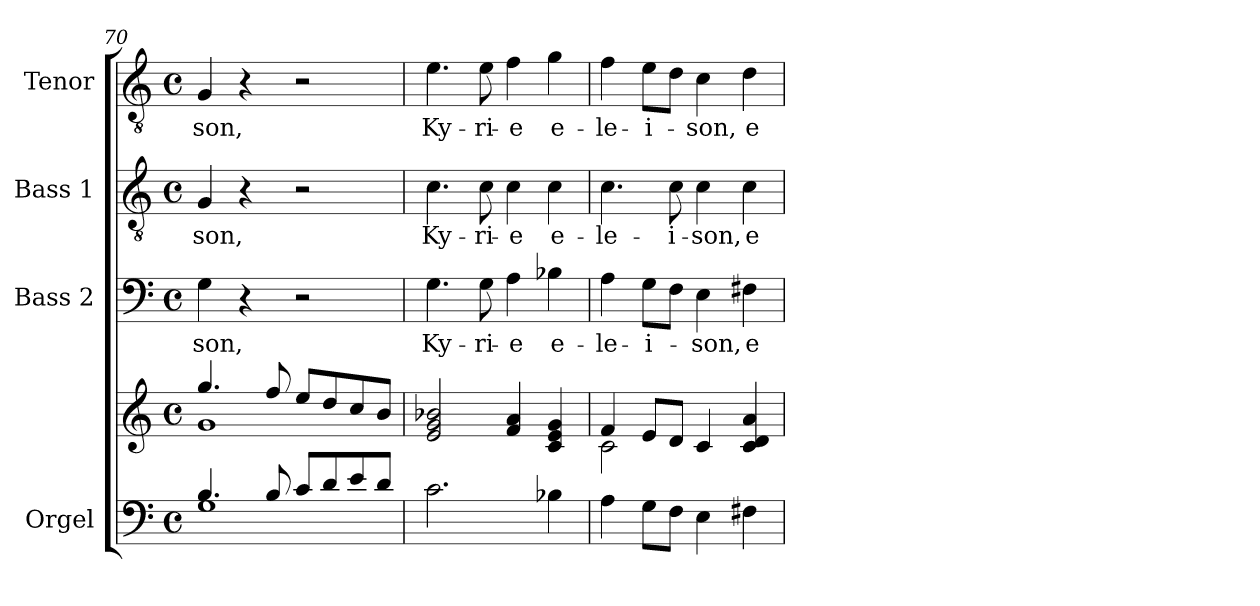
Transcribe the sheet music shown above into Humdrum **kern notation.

**kern	**kern	**kern	**text	**kern	**text	**kern	**text
*part4	*part4	*part3	*part3	*part2	*part2	*part1	*part1
*staff5	*staff4	*staff3	*staff3	*staff2	*staff2	*staff1	*staff1
*I"Orgel	*	*I"Bass 2	*	*I"Bass 1	*	*I"Tenor	*
*I'Org.	*	*I'B. 2	*	*I'B. 1	*	*I'T.	*
!!LO:PB:g=z
*clefF4	*clefG2	*clefF4	*	*clefGv2	*	*clefGv2	*
*k[]	*k[]	*k[]	*	*k[]	*	*k[]	*
*C:	*C:	*C:	*	*C:	*	*C:	*
*M4/4	*M4/4	*M4/4	*	*M4/4	*	*M4/4	*
*met(c)	*met(c)	*met(c)	*	*met(c)	*	*met(c)	*
=70	=70	=70	=70	=70	=70	=70	=70
*^	*^	*	*	*	*	*	*
!	!	!	!	!	!LO:LY:b	!	!LO:LY:b	!	!LO:LY:b
4.B/	1G	4.gg/	1g	4G\	-son,	4G/	-son,	4G/	-son,
.	.	.	.	4r	.	4r	.	4r	.
8B/	.	8ff/	.	.	.	.	.	.	.
8c/L	.	8ee/L	.	2r	.	2r	.	2r	.
8d/	.	8dd/	.	.	.	.	.	.	.
8e/	.	8cc/	.	.	.	.	.	.	.
8d/J	.	8b/J	.	.	.	.	.	.	.
*v	*v	*	*	*	*	*	*	*	*
*	*v	*v	*	*	*	*	*	*
=71	=71	=71	=71	=71	=71	=71	=71
!	!	!	!LO:LY:b	!	!LO:LY:b	!	!LO:LY:b
2.c\	2e/ 2g/ 2b-X/	4.G\	Ky-	4.c\	Ky-	4.e\	Ky-
!	!	!	!LO:LY:b	!	!LO:LY:b	!	!LO:LY:b
.	.	8G\	-ri-	8c\	-ri-	8e\	-ri-
!	!	!	!LO:LY:b	!	!LO:LY:b	!	!LO:LY:b
.	4f/ 4a/	4A\	-e	4c\	-e	4f\	-e
!	!	!	!LO:LY:b	!	!LO:LY:b	!	!LO:LY:b
4B-X\	4c/ 4e/ 4g/	4B-X\	e-	4c\	e-	4g\	e-
=72	=72	=72	=72	=72	=72	=72	=72
*	*^	*	*	*	*	*	*
!	!	!	!	!LO:LY:b	!	!LO:LY:b	!	!LO:LY:b
4A\	4f/	2c\	4A\	-le-	4.c\	-le-	4f\	-le-
!	!	!	!	!LO:LY:b	!	!	!	!LO:LY:b
8G\L	8e/L	.	8G\L	-i-	.	.	8e\L	-i-
!	!	!	!	!	!	!LO:LY:b	!	!
8F\J	8d/J	.	8F\J	.	8c\	-i-	8d\J	.
!	!	!	!	!LO:LY:b	!	!LO:LY:b	!	!LO:LY:b
4E\	4c/	2ryy	4E\	-son,	4c\	-son,	4c\	-son,
!	!	!	!	!LO:LY:b	!	!LO:LY:b	!	!LO:LY:b
4F#X\	4c/ 4d/ 4a/	.	4F#X\	e-	4c\	e-	4d\	e-
*	*v	*v	*	*	*	*	*	*
=	=	=	=	=	=	=	=
*-	*-	*-	*-	*-	*-	*-	*-
